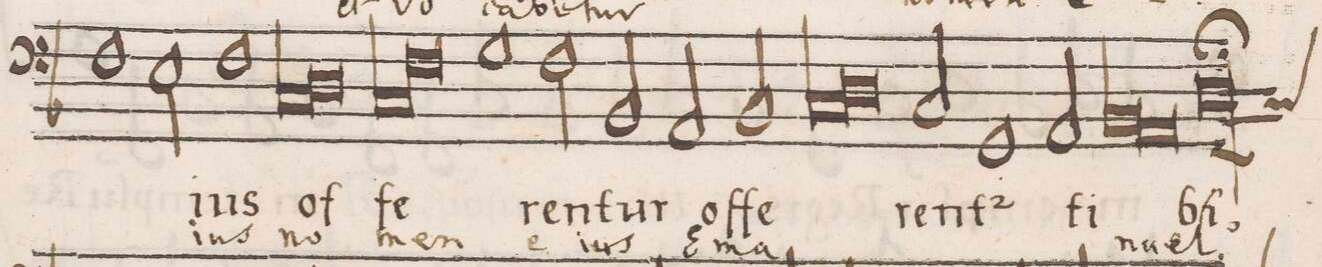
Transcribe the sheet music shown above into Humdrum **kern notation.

**kern	**text	**text
*I"BASSVS	*	*
*clefF4	*	*
*k[b-]	*	*
*met(C|)	*	*
*M2/1	*	*
1F\	.	.
=87-	=87-	=87-
2E\	.	.
1F	-ius	-ius
=88-	=88-	=88-
*lig	*	*
1C	of-	no-
1D	.	.
*Xlig	*	*
=89-	=89-	=89-
*lig	*	*
1C	-fe-	-men
1F	.	.
*Xlig	*	*
=90-	=90-	=90-
1G	.	.
2F\	-ren-	e-
2BB-/	-tur	-ius
=91-	=91-	=91-
2AA/	of-	E-
2BB-/	-fe-	-ma-
*lig	*	*
1C	.	.
=92-	=92-	=92-
1D	.	.
*Xlig	*	*
2C/	-ren-	.
1GG/	-t(ur)	.
=93-	=93-	=93-
2AA/	ti-	.
*lig	*	*
1BB-	.	-nu-
=94-	=94-	=94-
1AA	.	.
*Xlig	*	*
*custos:C	*	*
0.D;>l\	-bi,	-el.
=95-	=95-	=95-
=96-	=96-	=96-
*-	*-	*-
